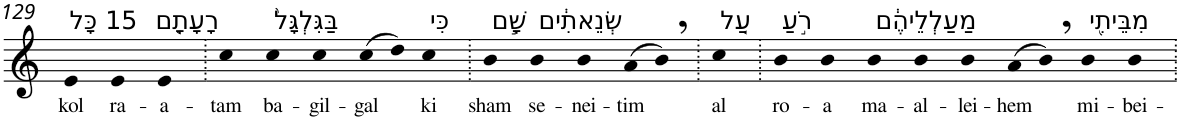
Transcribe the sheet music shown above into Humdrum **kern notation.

**kern	**text
*part1	*part1
*staff1	*staff1
*I"Piano	*
*I'Pno	*
!!LO:PB:g=z
*clefG2	*
*k[]	*
=129	=129
!LO:TX:a:t=15 כָּל	!
!	!LO:LY:b
4e	kol
!LO:TX:a:t=רָעָתָ֤ם	!
!	!LO:LY:b
4e	ra-
!	!LO:LY:b
4e	-a-
=130.	=130.
!	!LO:LY:b
4cc	-tam
!LO:TX:a:t=בַּגִּלְגָּל֙	!
!	!LO:LY:b
4cc	ba-
!	!LO:LY:b
4cc	-gil-
!	!LO:LY:b
(>8cc	-gal
8dd)	.
!LO:TX:a:t=כִּי	!
!	!LO:LY:b
4cc	ki
=131.	=131.
!LO:TX:a:t=שָׁ֣ם	!
!	!LO:LY:b
4b	sham
!LO:TX:a:t=שְׂנֵאתִ֔ים	!
!	!LO:LY:b
4b	se-
!	!LO:LY:b
4b	-nei-
!	!LO:LY:b
(>8a	-tim
8b,)	.
=132.	=132.
!LO:TX:a:t=עַ֚ל	!
!	!LO:LY:b
4cc	al
=133.	=133.
!LO:TX:a:t=רֹ֣עַ	!
!	!LO:LY:b
4b	ro-
!	!LO:LY:b
4b	-a
!LO:TX:a:t=מַעַלְלֵיהֶ֔ם	!
!	!LO:LY:b
4b	ma-
!	!LO:LY:b
4b	-al-
!	!LO:LY:b
4b	-lei-
!	!LO:LY:b
(>8a	-hem
8b,)	.
!LO:TX:a:t=מִבֵּיתִ֖י	!
!	!LO:LY:b
4b	mi-
!	!LO:LY:b
4b	-bei-
=.	=.
*-	*-
